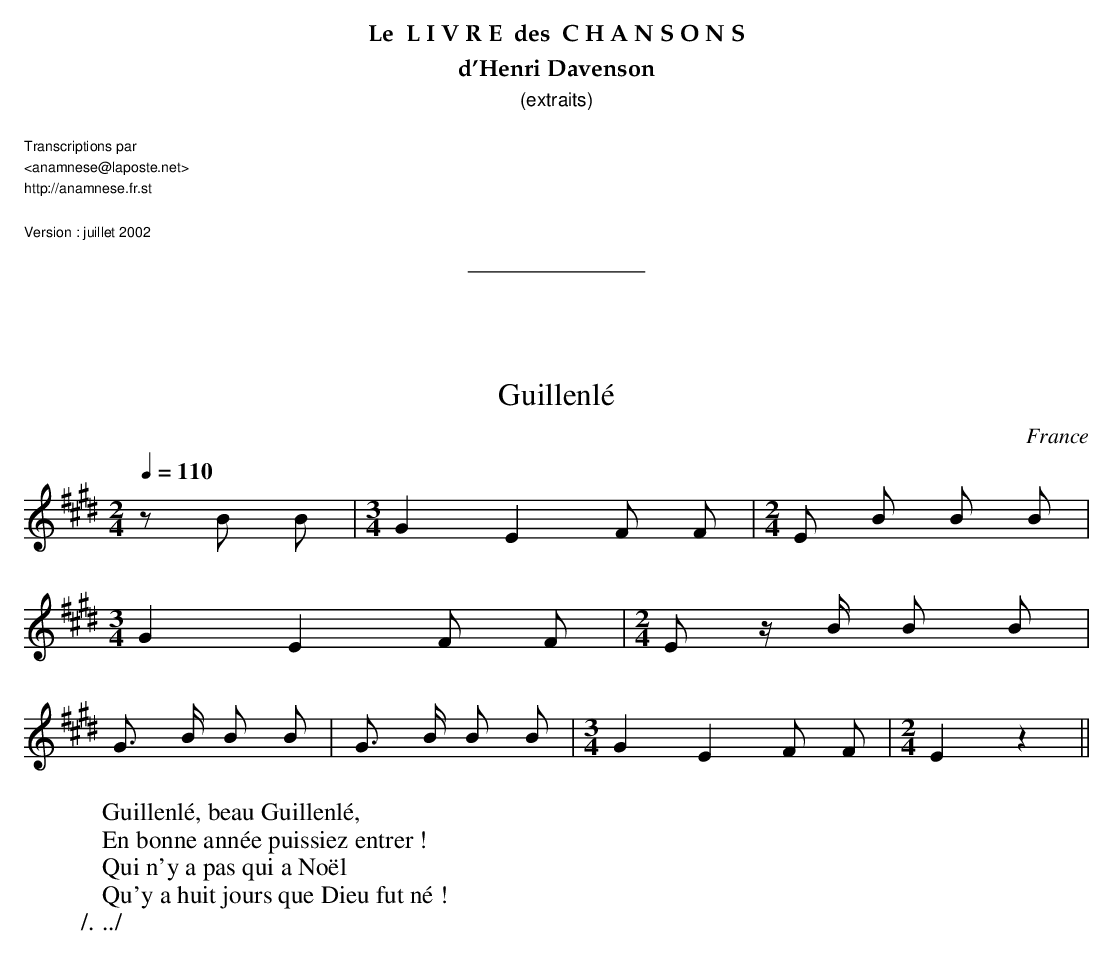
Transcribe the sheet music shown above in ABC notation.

X:1
T:Guillenlé
O:France
M:2/4
L:1/8
Q:1/4=110
K:E
z B B | [M:3/4] G2 E2 F F | [M:2/4] E B B B |
        [M:3/4] G2 E2 F F | [M:2/4] E z/2 B/ B B |
G3/2 B/ B B | G3/2 B/ B B | [M:3/4] G2 E2 F F | [M:2/4] E2 z2 ||
W:Guillenlé, beau Guillenlé,
W:En bonne année puissiez entrer !
W:Qui n'y a pas qui a Noël
W:Qu'y a huit jours que Dieu fut né !
W:/.../
